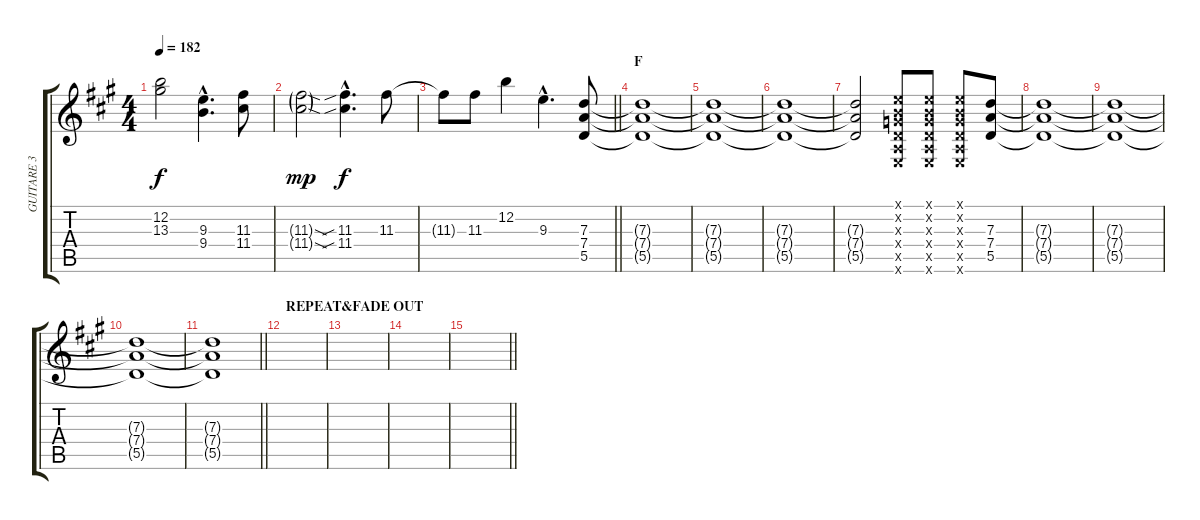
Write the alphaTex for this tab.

\track ("GUITARE 3" "GUITARE 3") {instrument distortionguitar}
\staff {score tabs}
\tuning (E4 B3 G3 D3 A2 E2) {hide}
\ts (4 4)
\tempo 182
\clef g2
\ks a
(12.2{t} 13.3{t}).2{dy f} (9.3{hac} 9.4{hac}).4{d} (11.3 11.4).8 |
(11.3{sod g} 11.4{sod g}).2{dy mp} (11.3{sib hac} 11.4{sib hac}).4{d dy f} 11.3.8 |
\barLineRight lightlight
11.3{t}.8 11.3.8 12.2.4 9.3{hac}.4{d} (7.3 7.4 5.5).8 |
\section ("" "F")
(7.3{t} 7.4{t} 5.5{t}).1 |
(7.3{t} 7.4{t} 5.5{t}).1 |
(7.3{t} 7.4{t} 5.5{t}).1 |
(7.3{t} 7.4{t} 5.5{t}).2 (0.1{x} 0.2{x} 0.3{x} 0.4{x} 0.5{x} 0.6{x}).8 (0.1{x} 0.2{x} 0.3{x} 0.4{x} 0.5{x} 0.6{x}).8 (0.1{x} 0.2{x} 0.3{x} 0.4{x} 0.5{x} 0.6{x}).8 (7.3 7.4 5.5).8 |
(7.3{t} 7.4{t} 5.5{t}).1 |
(7.3{t} 7.4{t} 5.5{t}).1 |
(7.3{t} 7.4{t} 5.5{t}).1 |
\barLineRight lightlight
(7.3{t} 7.4{t} 5.5{t}).1 |
\section ("" "REPEAT&FADE OUT")
|
|
|
\barLineRight lightlight
